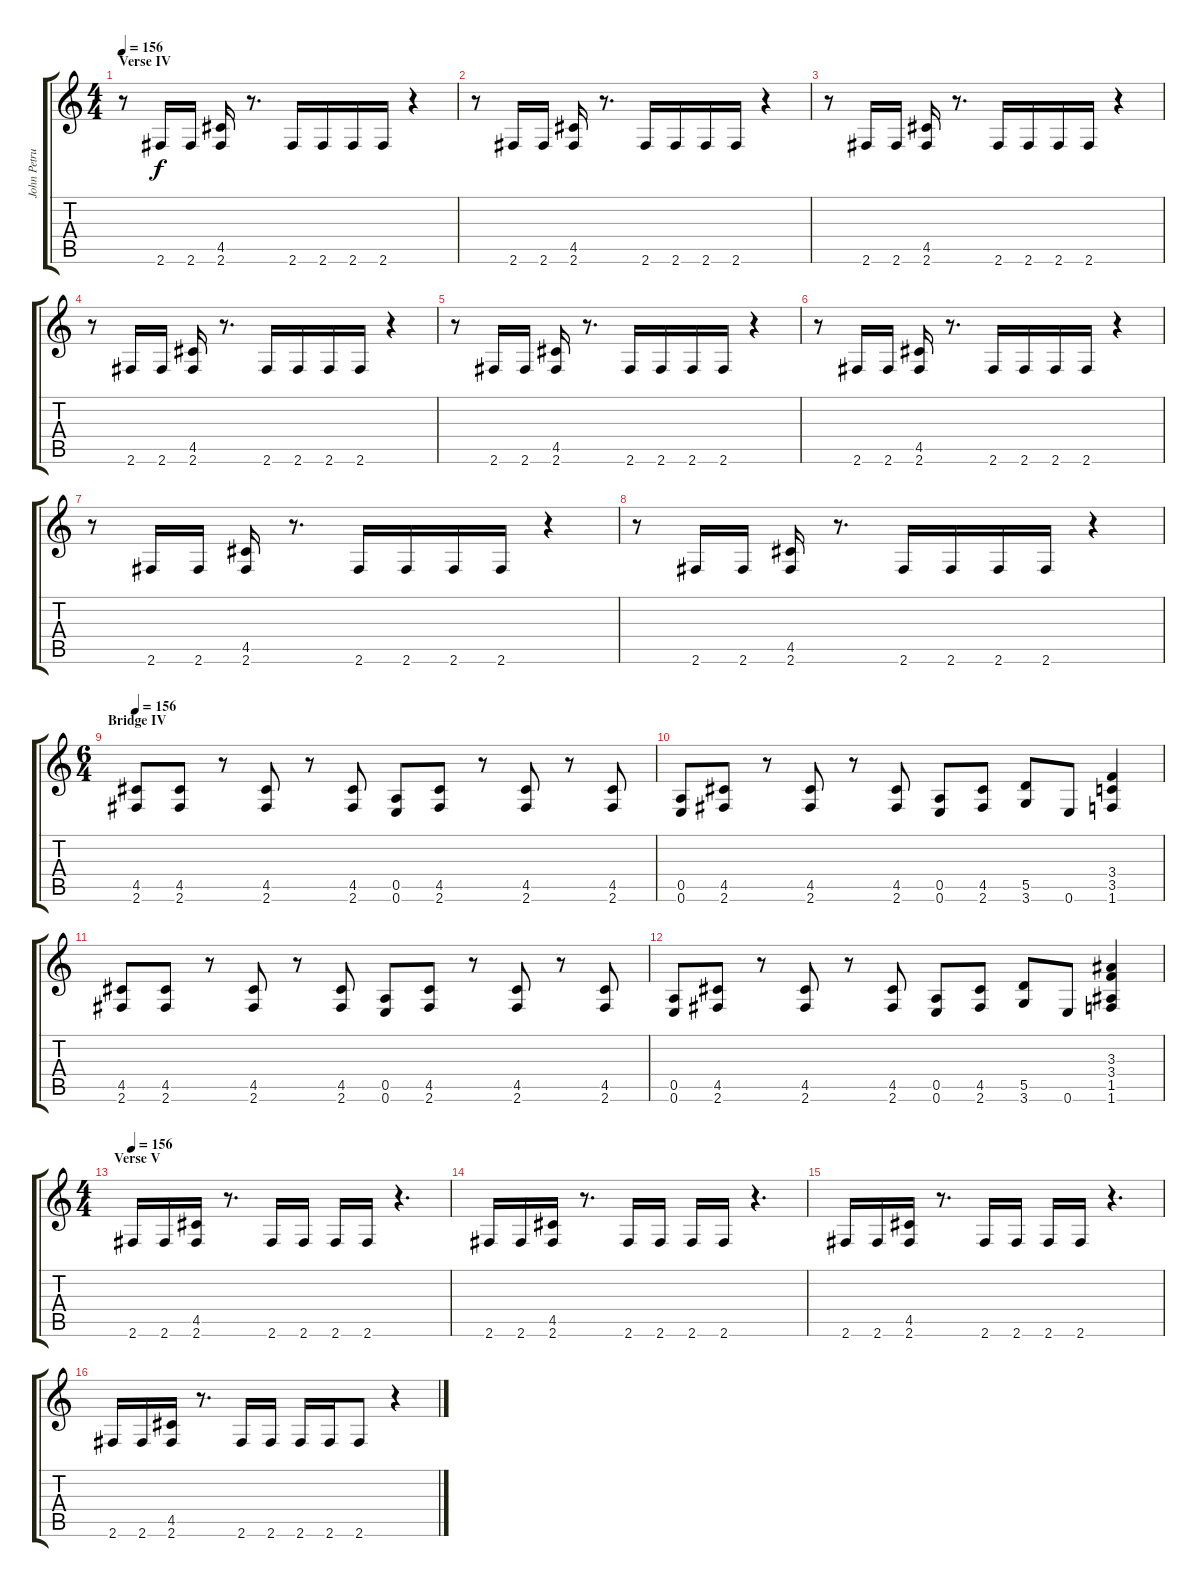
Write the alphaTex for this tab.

\track ("John Petrucci (for continous playing)" "John Petru") {instrument distortionguitar}
\staff {score tabs}
\tuning (E4 B3 G3 D3 A2 E2) {hide}
\ts (4 4)
\section ("" "Verse IV")
\tempo 156
\clef g2
\ks c
r.8{dy f} 2.6.16 2.6.16 (4.5 2.6).16 r.8{d} 2.6.16 2.6.16 2.6.16 2.6.16 r.4 |
r.8 2.6.16 2.6.16 (4.5 2.6).16 r.8{d} 2.6.16 2.6.16 2.6.16 2.6.16 r.4 |
r.8 2.6.16 2.6.16 (4.5 2.6).16 r.8{d} 2.6.16 2.6.16 2.6.16 2.6.16 r.4 |
r.8 2.6.16 2.6.16 (4.5 2.6).16 r.8{d} 2.6.16 2.6.16 2.6.16 2.6.16 r.4 |
r.8 2.6.16 2.6.16 (4.5 2.6).16 r.8{d} 2.6.16 2.6.16 2.6.16 2.6.16 r.4 |
r.8 2.6.16 2.6.16 (4.5 2.6).16 r.8{d} 2.6.16 2.6.16 2.6.16 2.6.16 r.4 |
r.8 2.6.16 2.6.16 (4.5 2.6).16 r.8{d} 2.6.16 2.6.16 2.6.16 2.6.16 r.4 |
r.8 2.6.16 2.6.16 (4.5 2.6).16 r.8{d} 2.6.16 2.6.16 2.6.16 2.6.16 r.4 |
\ts (6 4)
\section ("" "Bridge IV")
\tempo 156
(4.5 2.6).8 (4.5 2.6).8 r.8 (4.5 2.6).8 r.8 (4.5 2.6).8 (0.5 0.6).8 (4.5 2.6).8 r.8 (4.5 2.6).8 r.8 (4.5 2.6).8 |
(0.5 0.6).8 (4.5 2.6).8 r.8 (4.5 2.6).8 r.8 (4.5 2.6).8 (0.5 0.6).8 (4.5 2.6).8 (5.5 3.6).8 0.6.8 (3.4 3.5 1.6).4 |
(4.5 2.6).8 (4.5 2.6).8 r.8 (4.5 2.6).8 r.8 (4.5 2.6).8 (0.5 0.6).8 (4.5 2.6).8 r.8 (4.5 2.6).8 r.8 (4.5 2.6).8 |
(0.5 0.6).8 (4.5 2.6).8 r.8 (4.5 2.6).8 r.8 (4.5 2.6).8 (0.5 0.6).8 (4.5 2.6).8 (5.5 3.6).8 0.6.8 (3.3 3.4 1.5 1.6).4 |
\ts (4 4)
\section ("" "Verse V")
\tempo 156
2.6.16 2.6.16 (4.5 2.6).16 r.8{d} 2.6.16 2.6.16 2.6.16 2.6.16 r.4{d} |
2.6.16 2.6.16 (4.5 2.6).16 r.8{d} 2.6.16 2.6.16 2.6.16 2.6.16 r.4{d} |
2.6.16 2.6.16 (4.5 2.6).16 r.8{d} 2.6.16 2.6.16 2.6.16 2.6.16 r.4{d} |
2.6.16 2.6.16 (4.5 2.6).16 r.8{d} 2.6.16 2.6.16 2.6.16 2.6.16 2.6.8 r.4
